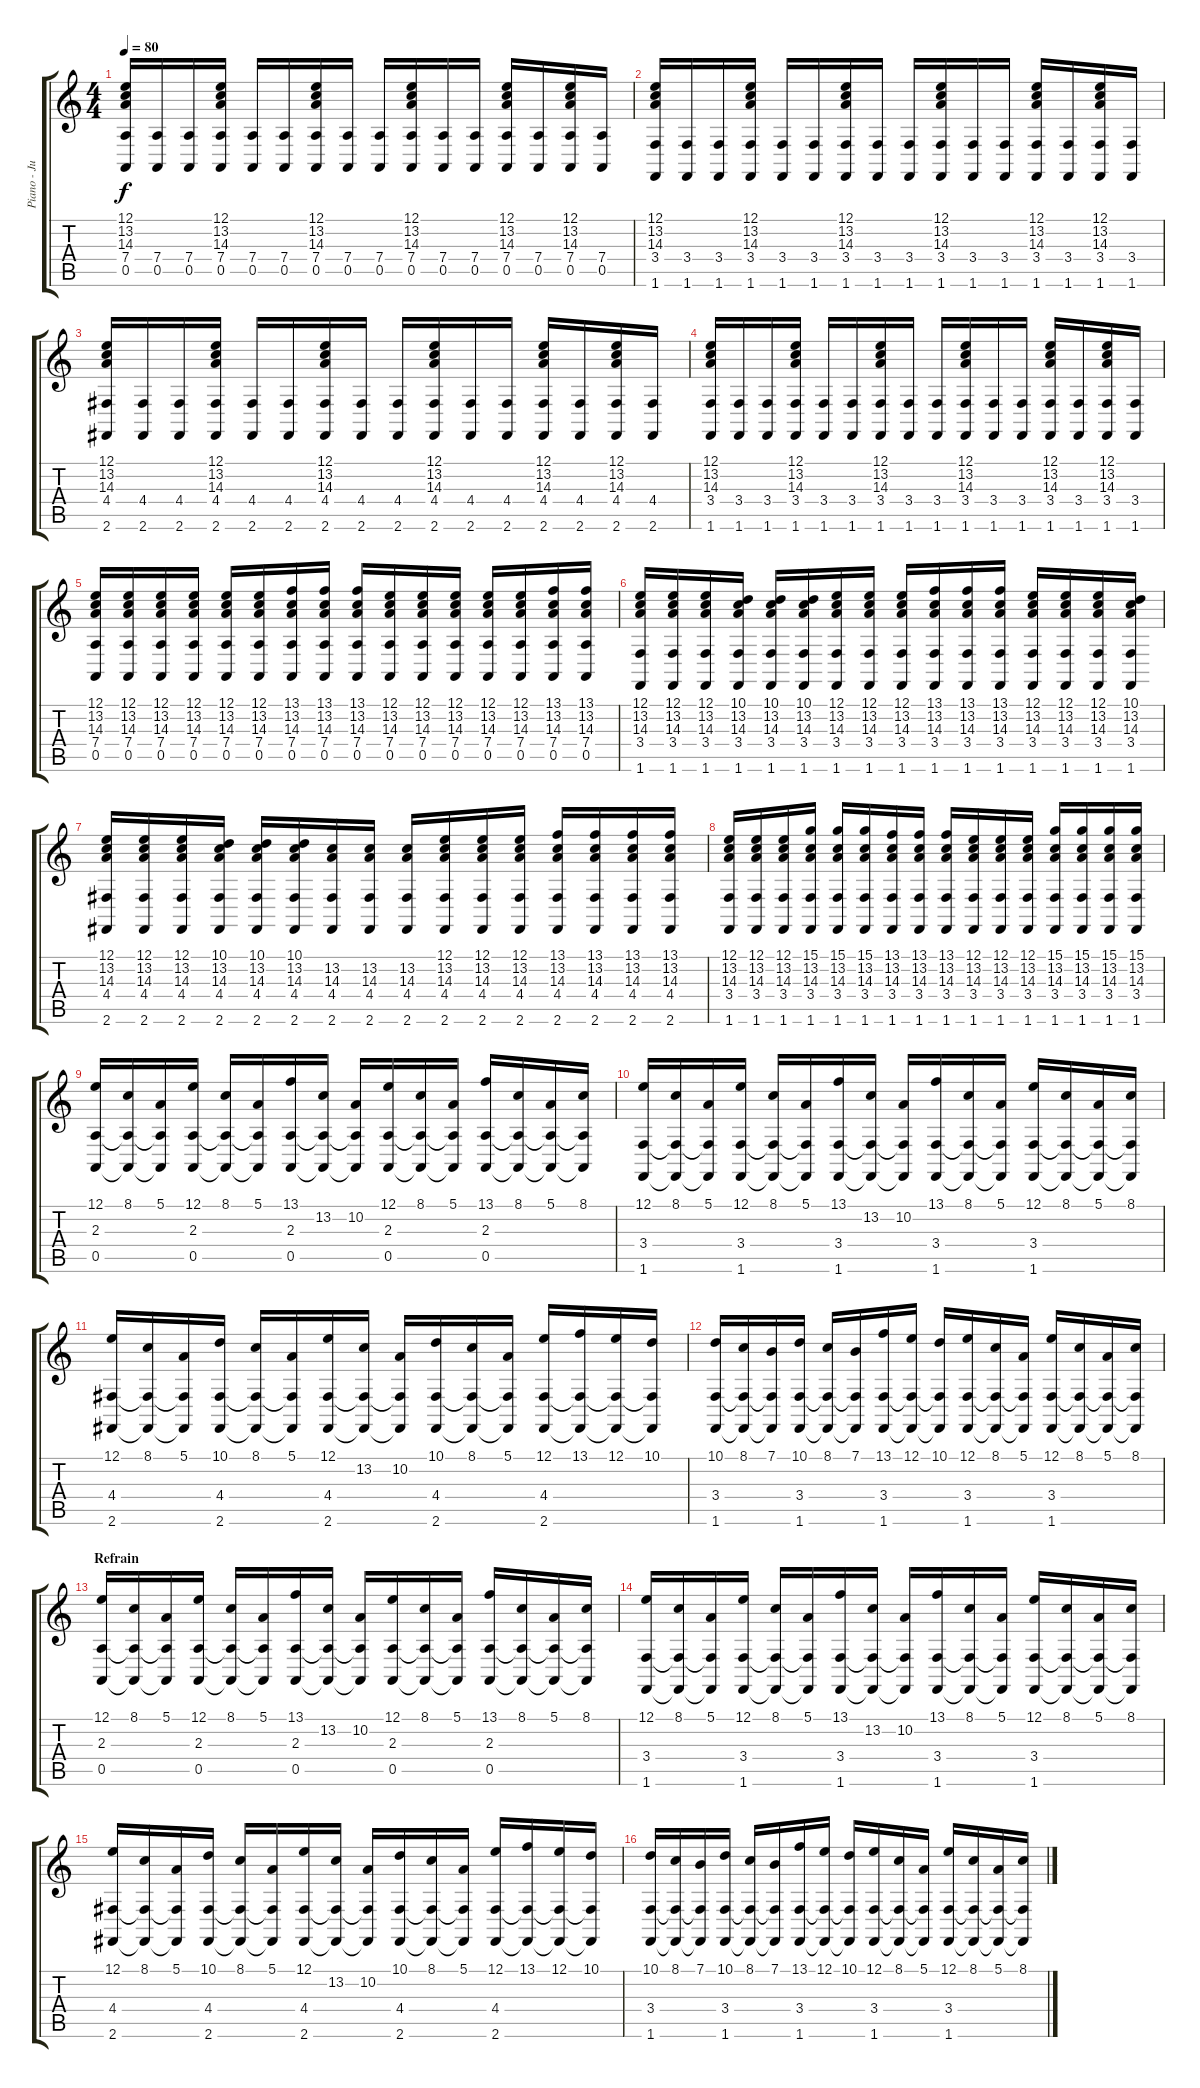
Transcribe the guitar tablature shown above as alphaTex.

\track ("Piano - Julian" "Piano - Ju") {instrument acousticgrandpiano}
\staff {score tabs}
\tuning (E4 B3 G3 D3 A2 E2) {hide}
\ts (4 4)
\tempo 80
\clef g2
\ks c
(12.1 13.2 14.3 7.4 0.5).16{dy f} (7.4 0.5).16 (7.4 0.5).16 (12.1 13.2 14.3 7.4 0.5).16 (7.4 0.5).16 (7.4 0.5).16 (12.1 13.2 14.3 7.4 0.5).16 (7.4 0.5).16 (7.4 0.5).16 (12.1 13.2 14.3 7.4 0.5).16 (7.4 0.5).16 (7.4 0.5).16 (12.1 13.2 14.3 7.4 0.5).16 (7.4 0.5).16 (12.1 13.2 14.3 7.4 0.5).16 (7.4 0.5).16 |
(12.1 13.2 14.3 3.4 1.6).16 (3.4 1.6).16 (3.4 1.6).16 (12.1 13.2 14.3 3.4 1.6).16 (3.4 1.6).16 (3.4 1.6).16 (12.1 13.2 14.3 3.4 1.6).16 (3.4 1.6).16 (3.4 1.6).16 (12.1 13.2 14.3 3.4 1.6).16 (3.4 1.6).16 (3.4 1.6).16 (12.1 13.2 14.3 3.4 1.6).16 (3.4 1.6).16 (12.1 13.2 14.3 3.4 1.6).16 (3.4 1.6).16 |
(12.1 13.2 14.3 4.4 2.6).16 (4.4 2.6).16 (4.4 2.6).16 (12.1 13.2 14.3 4.4 2.6).16 (4.4 2.6).16 (4.4 2.6).16 (12.1 13.2 14.3 4.4 2.6).16 (4.4 2.6).16 (4.4 2.6).16 (12.1 13.2 14.3 4.4 2.6).16 (4.4 2.6).16 (4.4 2.6).16 (12.1 13.2 14.3 4.4 2.6).16 (4.4 2.6).16 (12.1 13.2 14.3 4.4 2.6).16 (4.4 2.6).16 |
(12.1 13.2 14.3 3.4 1.6).16 (3.4 1.6).16 (3.4 1.6).16 (12.1 13.2 14.3 3.4 1.6).16 (3.4 1.6).16 (3.4 1.6).16 (12.1 13.2 14.3 3.4 1.6).16 (3.4 1.6).16 (3.4 1.6).16 (12.1 13.2 14.3 3.4 1.6).16 (3.4 1.6).16 (3.4 1.6).16 (12.1 13.2 14.3 3.4 1.6).16 (3.4 1.6).16 (12.1 13.2 14.3 3.4 1.6).16 (3.4 1.6).16 |
(12.1 13.2 14.3 7.4 0.5).16 (12.1 13.2 14.3 7.4 0.5).16 (12.1 13.2 14.3 7.4 0.5).16 (12.1 13.2 14.3 7.4 0.5).16 (12.1 13.2 14.3 7.4 0.5).16 (12.1 13.2 14.3 7.4 0.5).16 (13.1 13.2 14.3 7.4 0.5).16 (13.1 13.2 14.3 7.4 0.5).16 (13.1 13.2 14.3 7.4 0.5).16 (12.1 13.2 14.3 7.4 0.5).16 (12.1 13.2 14.3 7.4 0.5).16 (12.1 13.2 14.3 7.4 0.5).16 (12.1 13.2 14.3 7.4 0.5).16 (12.1 13.2 14.3 7.4 0.5).16 (13.1 13.2 14.3 7.4 0.5).16 (13.1 13.2 14.3 7.4 0.5).16 |
(12.1 13.2 14.3 3.4 1.6).16 (12.1 13.2 14.3 3.4 1.6).16 (12.1 13.2 14.3 3.4 1.6).16 (10.1 13.2 14.3 3.4 1.6).16 (10.1 13.2 14.3 3.4 1.6).16 (10.1 13.2 14.3 3.4 1.6).16 (12.1 13.2 14.3 3.4 1.6).16 (12.1 13.2 14.3 3.4 1.6).16 (12.1 13.2 14.3 3.4 1.6).16 (13.1 13.2 14.3 3.4 1.6).16 (13.1 13.2 14.3 3.4 1.6).16 (13.1 13.2 14.3 3.4 1.6).16 (12.1 13.2 14.3 3.4 1.6).16 (12.1 13.2 14.3 3.4 1.6).16 (12.1 13.2 14.3 3.4 1.6).16 (10.1 13.2 14.3 3.4 1.6).16 |
(12.1 13.2 14.3 4.4 2.6).16 (12.1 13.2 14.3 4.4 2.6).16 (12.1 13.2 14.3 4.4 2.6).16 (10.1 13.2 14.3 4.4 2.6).16 (10.1 13.2 14.3 4.4 2.6).16 (10.1 13.2 14.3 4.4 2.6).16 (13.2 14.3 4.4 2.6).16 (13.2 14.3 4.4 2.6).16 (13.2 14.3 4.4 2.6).16 (12.1 13.2 14.3 4.4 2.6).16 (12.1 13.2 14.3 4.4 2.6).16 (12.1 13.2 14.3 4.4 2.6).16 (13.1 13.2 14.3 4.4 2.6).16 (13.1 13.2 14.3 4.4 2.6).16 (13.1 13.2 14.3 4.4 2.6).16 (13.1 13.2 14.3 4.4 2.6).16 |
(12.1 13.2 14.3 3.4 1.6).16 (12.1 13.2 14.3 3.4 1.6).16 (12.1 13.2 14.3 3.4 1.6).16 (15.1 13.2 14.3 3.4 1.6).16 (15.1 13.2 14.3 3.4 1.6).16 (15.1 13.2 14.3 3.4 1.6).16 (13.1 13.2 14.3 3.4 1.6).16 (13.1 13.2 14.3 3.4 1.6).16 (13.1 13.2 14.3 3.4 1.6).16 (12.1 13.2 14.3 3.4 1.6).16 (12.1 13.2 14.3 3.4 1.6).16 (12.1 13.2 14.3 3.4 1.6).16 (15.1 13.2 14.3 3.4 1.6).16 (15.1 13.2 14.3 3.4 1.6).16 (15.1 13.2 14.3 3.4 1.6).16 (15.1 13.2 14.3 3.4 1.6).16 |
(12.1 2.3 0.5).16 (8.1 2.3{t} 0.5{t}).16 (5.1 2.3{t} 0.5{t}).16 (12.1 2.3 0.5).16 (8.1 2.3{t} 0.5{t}).16 (5.1 2.3{t} 0.5{t}).16 (13.1 2.3 0.5).16 (13.2 2.3{t} 0.5{t}).16 (10.2 2.3{t} 0.5{t}).16 (12.1 2.3 0.5).16 (8.1 2.3{t} 0.5{t}).16 (5.1 2.3{t} 0.5{t}).16 (13.1 2.3 0.5).16 (8.1 2.3{t} 0.5{t}).16 (5.1 2.3{t} 0.5{t}).16 (8.1 2.3{t} 0.5{t}).16 |
(12.1 3.4 1.6).16 (8.1 3.4{t} 1.6{t}).16 (5.1 3.4{t} 1.6{t}).16 (12.1 3.4 1.6).16 (8.1 3.4{t} 1.6{t}).16 (5.1 3.4{t} 1.6{t}).16 (13.1 3.4 1.6).16 (13.2 3.4{t} 1.6{t}).16 (10.2 3.4{t} 1.6{t}).16 (13.1 3.4 1.6).16 (8.1 3.4{t} 1.6{t}).16 (5.1 3.4{t} 1.6{t}).16 (12.1 3.4 1.6).16 (8.1 3.4{t} 1.6{t}).16 (5.1 3.4{t} 1.6{t}).16 (8.1 3.4{t} 1.6{t}).16 |
(12.1 4.4 2.6).16 (8.1 4.4{t} 2.6{t}).16 (5.1 4.4{t} 2.6{t}).16 (10.1 4.4 2.6).16 (8.1 4.4{t} 2.6{t}).16 (5.1 4.4{t} 2.6{t}).16 (12.1 4.4 2.6).16 (13.2 4.4{t} 2.6{t}).16 (10.2 4.4{t} 2.6{t}).16 (10.1 4.4 2.6).16 (8.1 4.4{t} 2.6{t}).16 (5.1 4.4{t} 2.6{t}).16 (12.1 4.4 2.6).16 (13.1 4.4{t} 2.6{t}).16 (12.1 4.4{t} 2.6{t}).16 (10.1 4.4{t} 2.6{t}).16 |
(10.1 3.4 1.6).16 (8.1 3.4{t} 1.6{t}).16 (7.1 3.4{t} 1.6{t}).16 (10.1 3.4 1.6).16 (8.1 3.4{t} 1.6{t}).16 (7.1 3.4{t} 1.6{t}).16 (13.1 3.4 1.6).16 (12.1 3.4{t} 1.6{t}).16 (10.1 3.4{t} 1.6{t}).16 (12.1 3.4 1.6).16 (8.1 3.4{t} 1.6{t}).16 (5.1 3.4{t} 1.6{t}).16 (12.1 3.4 1.6).16 (8.1 3.4{t} 1.6{t}).16 (5.1 3.4{t} 1.6{t}).16 (8.1 3.4{t} 1.6{t}).16 |
\section ("" "Refrain")
(12.1 2.3 0.5).16 (8.1 2.3{t} 0.5{t}).16 (5.1 2.3{t} 0.5{t}).16 (12.1 2.3 0.5).16 (8.1 2.3{t} 0.5{t}).16 (5.1 2.3{t} 0.5{t}).16 (13.1 2.3 0.5).16 (13.2 2.3{t} 0.5{t}).16 (10.2 2.3{t} 0.5{t}).16 (12.1 2.3 0.5).16 (8.1 2.3{t} 0.5{t}).16 (5.1 2.3{t} 0.5{t}).16 (13.1 2.3 0.5).16 (8.1 2.3{t} 0.5{t}).16 (5.1 2.3{t} 0.5{t}).16 (8.1 2.3{t} 0.5{t}).16 |
(12.1 3.4 1.6).16 (8.1 3.4{t} 1.6{t}).16 (5.1 3.4{t} 1.6{t}).16 (12.1 3.4 1.6).16 (8.1 3.4{t} 1.6{t}).16 (5.1 3.4{t} 1.6{t}).16 (13.1 3.4 1.6).16 (13.2 3.4{t} 1.6{t}).16 (10.2 3.4{t} 1.6{t}).16 (13.1 3.4 1.6).16 (8.1 3.4{t} 1.6{t}).16 (5.1 3.4{t} 1.6{t}).16 (12.1 3.4 1.6).16 (8.1 3.4{t} 1.6{t}).16 (5.1 3.4{t} 1.6{t}).16 (8.1 3.4{t} 1.6{t}).16 |
(12.1 4.4 2.6).16 (8.1 4.4{t} 2.6{t}).16 (5.1 4.4{t} 2.6{t}).16 (10.1 4.4 2.6).16 (8.1 4.4{t} 2.6{t}).16 (5.1 4.4{t} 2.6{t}).16 (12.1 4.4 2.6).16 (13.2 4.4{t} 2.6{t}).16 (10.2 4.4{t} 2.6{t}).16 (10.1 4.4 2.6).16 (8.1 4.4{t} 2.6{t}).16 (5.1 4.4{t} 2.6{t}).16 (12.1 4.4 2.6).16 (13.1 4.4{t} 2.6{t}).16 (12.1 4.4{t} 2.6{t}).16 (10.1 4.4{t} 2.6{t}).16 |
(10.1 3.4 1.6).16 (8.1 3.4{t} 1.6{t}).16 (7.1 3.4{t} 1.6{t}).16 (10.1 3.4 1.6).16 (8.1 3.4{t} 1.6{t}).16 (7.1 3.4{t} 1.6{t}).16 (13.1 3.4 1.6).16 (12.1 3.4{t} 1.6{t}).16 (10.1 3.4{t} 1.6{t}).16 (12.1 3.4 1.6).16 (8.1 3.4{t} 1.6{t}).16 (5.1 3.4{t} 1.6{t}).16 (12.1 3.4 1.6).16 (8.1 3.4{t} 1.6{t}).16 (5.1 3.4{t} 1.6{t}).16 (8.1 3.4{t} 1.6{t}).16
